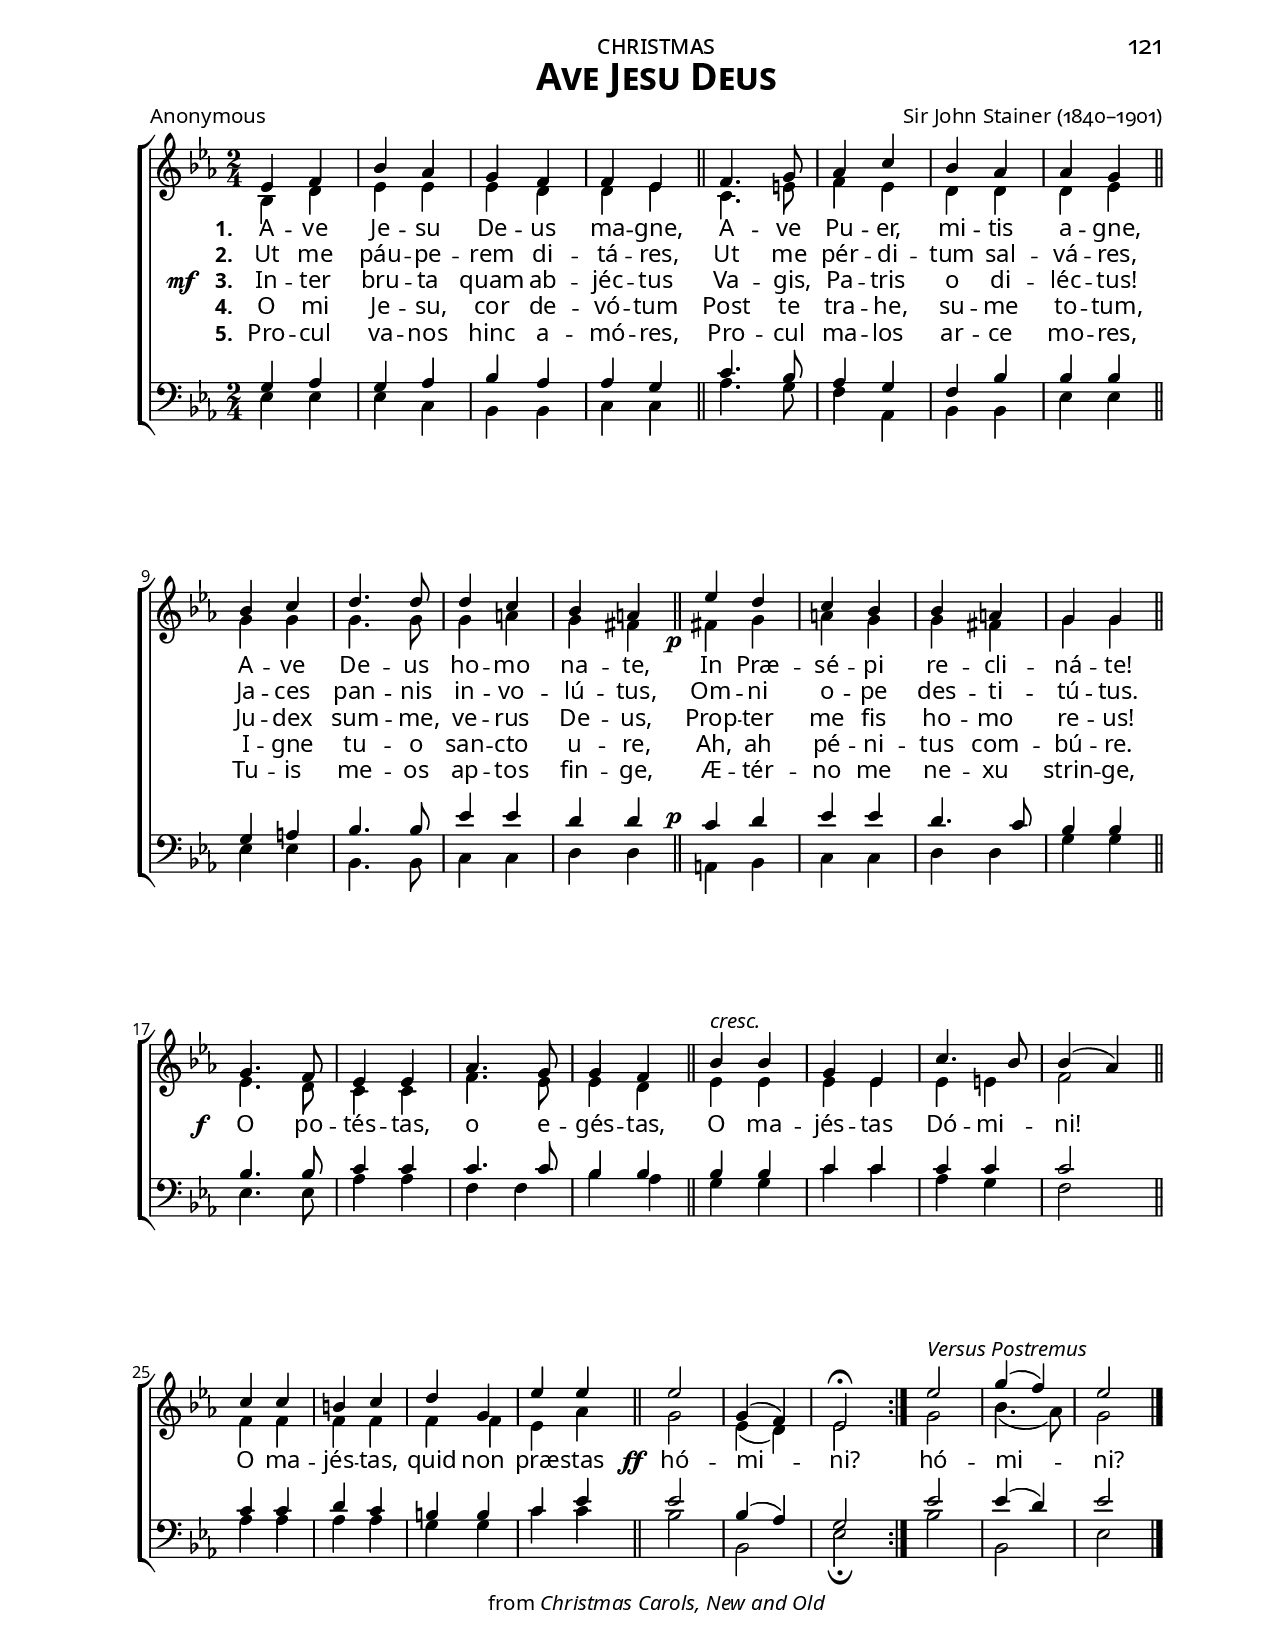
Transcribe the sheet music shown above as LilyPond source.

\version "2.14.2"
\include "util.ly"
\header {
  title = \markup{\override #'(font-name . "Garamond Premier Pro Semibold"){ \abs-fontsize #18 \smallCapsOldStyle"Ave Jesu Deus"}}
  poet = \markup\oldStyleNum"Anonymous"
  composer = \markup\oldStyleNum"Sir John Stainer (1840–1901)"
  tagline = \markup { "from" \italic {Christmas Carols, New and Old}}
}
\paper {
  %print-all-headers = ##t
  paper-height = 11\in
  paper-width = 8.5\in
  indent = 0\in
  %system-system-spacing = #'((basic-distance . 10) (padding . 0))
  %system-system-spacing =
  %  #'((basic-distance . 0)
  %     (minimum-distance . 0)
  %     (padding . -0.35)
  %     (stretchability . 100))
  ragged-last-bottom = ##f
  ragged-bottom = ##f
  two-sided = ##t
  inner-margin = 1\in
  outer-margin = 0.75\in
  top-margin = 0.26\in
  bottom-margin = 0.25\in
  first-page-number = #121
  print-first-page-number = ##t
  headerLine = \markup{\override #'(font-name . "Garamond Premier Pro") \smallCapsOldStyle"christmas"}
  oddHeaderMarkup = \markup\fill-line{
     \override #'(font-name . "Garamond Premier Pro")\abs-fontsize #12.5
     \combine 
        \fill-line{"" \on-the-fly #print-page-number-check-first
        \oldStylePageNum""
        }
        \fill-line{\headerLine}
  }
  evenHeaderMarkup = \markup {
     \override #'(font-name . "Garamond Premier Pro")\abs-fontsize #12.5
     \combine
        \on-the-fly #print-page-number-check-first
        \oldStylePageNum""
        \fill-line{\headerLine}
  }
}
#(set-global-staff-size 18) \paper{ #(define fonts (make-pango-font-tree "Garamond Premier Pro" "Garamond Premier Pro" "Garamond Premier Pro" (/ 18 20))) }
global = {
  \key ees \major
  \time 2/4
  \override DynamicLineSpanner #'staff-padding = #0.0
  \override DynamicLineSpanner #'Y-extent = #'(1 . 1)
  \override DynamicText #'X-offset = #'-4
}

sopMusic = \relative c' {
  ees4 f |
  bes aes |
  g f |
  f ees \bar "||"
  f4. g8 |
  aes4 c |
  
  bes aes |
  aes g \bar "||"
  bes c |
  d4. d8 |
  d4 c |
  bes a \bar "||"
  ees'_\p d |
  
  c bes |
  bes a |
  g g \bar "||" \break
  g4. f8 |
  ees4 ees |
  aes4. g8 |
  g4 f \bar "||"
  
  bes4^\markup\italic"cresc." bes |
  g ees |
  c'4. bes8 |
  bes4( aes) \bar "||" \break
  c4 c |
  b c |
  d g, |
  
  ees' ees \bar "||"
  ees2 |
  g,4( f) |
  ees2\fermata \bar ":|."
  ees'^\markup\italic{ "Versus Postremus"} |
  g4( f) |
  ees2 \bar "|."
}
sopWords = \lyricmode {
  
}

altoMusic = \relative c' {
  bes4 d |
  ees ees |
  ees d |
  d ees \bar "||"
  c4. e8 |
  f4 ees |
  
  d d |
  d ees \bar "||"
  g g |
  g4. g8 |
  g4 a |
  g fis \bar "||"
  fis! g |
  
  a g |
  g fis |
  g g \bar "||"
  ees4. d8 |
  c4 c |
  f4. ees8 |
  ees4 d |
  
  ees ees |
  ees ees |
  ees e |
  f2 \bar "||"
  f4 f |
  f f |
  f f |
  
  ees aes \bar "||"
  g2 |
  ees4( d) |
  ees2 |
  g2 |
  bes4.( aes8) |
  g2 \bar "|."
}
altoWords = {
  \dropLyricsV
  \lyricmode {
    \set stanza = #"1. "
    A -- ve Je -- su De -- us ma -- gne,
    A -- ve Pu -- er, mi -- tis a -- gne,
    A -- ve De -- us ho -- mo na -- te,
    In Præ -- sé -- pi re -- cli -- ná -- te!
  }
  
  \set stanza = \markup\dynamic"f   "
  \lyricmode {
    \set associatedVoice = "tenors"
    O po -- tés -- tas, o e -- gés -- tas,
    O ma -- jés -- tas Dó -- mi -- ni!
    O ma -- jés -- tas, quid non præ -- stas
  }
  \set stanza = \markup\dynamic"  ff "
  \lyricmode{
    hó -- mi -- ni?
    hó -- mi -- ni?
  }
}
altoWordsII = \lyricmode {
  \dropLyricsV
%\markup\italic
  \set stanza = #"2. "
  Ut me páu -- pe -- rem di -- tá -- res,
  Ut me pér -- di -- tum sal -- vá -- res,
  Ja -- ces pan -- nis in -- vo -- lú -- tus,
  Om -- ni o -- pe des -- ti -- tú -- tus.
}
altoWordsIII = {
  \dropLyricsV
  \set stanza = \markup{\dynamic "mf  " "3. "}
  \lyricmode {
    In -- ter bru -- ta quam ab -- jéc -- tus
    Va -- gis, Pa -- tris o di -- léc -- tus!
    Ju -- dex sum -- me, ve -- rus De -- us,
    Prop -- ter me fis ho -- mo re -- us!
  }
}
altoWordsIV = \lyricmode {
  \dropLyricsV
  \set stanza = #"4. "
  O mi Je -- su, cor de -- vó -- tum
  Post te tra -- he, su -- me to -- tum,
  I -- gne tu -- o san -- cto u -- re,
  Ah, ah pé -- ni -- tus com -- bú -- re.
}
altoWordsV = \lyricmode {
  \dropLyricsV
  \set stanza = #"5. "
  Pro -- cul va -- nos hinc a -- mó -- res,
  Pro -- cul ma -- los ar -- ce mo -- res,
  Tu -- is me -- os ap -- tos fin -- ge,
  Æ -- tér -- no me ne -- xu strin -- ge,
}
altoWordsVI = \lyricmode {
  \set stanza = #"6. "
  \set ignoreMelismata = ##t
}
tenorMusic = \relative c' {
  g4 aes |
  g aes |
  bes aes |
  aes g \bar "||"
  c4. bes8 |
  aes4 g |
  
  f bes |
  bes bes \bar "||"
  g a |
  bes4. bes8 |
  ees4 ees |
  d d \bar "||"
  c^\p d |
  
  ees4 ees |
  d4. c8 |
  bes4 bes \bar "||"
  bes4. bes8 |
  c4 c |
  c4. c8 |
  bes4 bes \bar "||"
  
  bes bes |
  c c |
  c c |
  c2 \bar "||"
  c4 c |
  d c |
  b b |
  
  c ees \bar "||"
  ees2 |
  bes4( aes) |
  g2 |
  
  ees' |
  ees4( d) |
  ees2 \bar "|."
  
}
tenorWords = \lyricmode {

}

bassMusic = \relative c {
  ees4 ees |
  ees c |
  bes bes |
  c c \bar "||"
  aes'4. g8 |
  f4 aes, |
  
  bes4 bes |
  ees ees \bar "||"
  ees ees |
  bes4. bes8 |
  c4 c |
  d d \bar "||"
  a bes |
  
  c c |
  d d |
  g g \bar "||"
  ees4. ees8 |
  aes4 aes |
  f f |
  bes aes \bar "||"
  
  g g |
  c c |
  aes g |
  f2 \bar "||"
  aes4 aes |
  aes aes |
  g g |
  
  c c \bar "||"
  bes2 |
  bes, |
  ees\fermata |
  bes' |
  bes, |
  ees \bar "|."
}
bassWords = \lyricmode {

}

pianoRH = \relative c' {
  
}
pianoLH = \relative c' {
  
}

\score {
  <<
   \new ChoirStaff <<
%    \new Lyrics = sopranos \with { \override VerticalAxisGroup #'nonstaff-relatedstaff-spacing = #'((basic-distance . 1)) }
    \new Staff = women <<
      \new Voice = "sopranos" { \voiceOne << \global \sopMusic >> }
      \new Voice = "altos" { \voiceTwo << \global \altoMusic >> }
    >>
   \new Staff = men <<
      \clef bass
      \new Voice = "tenors" { \voiceOne << \global \tenorMusic >> }
      \new Voice = "basses" { \voiceTwo << \global \bassMusic >> }
    >>
    \new Lyrics \with { alignAboveContext = #"women" \override VerticalAxisGroup #'nonstaff-relatedstaff-spacing = #'((basic-distance . 1))} \lyricsto "sopranos" \sopWords
     \new Lyrics = "altosVI"  \with { alignBelowContext = #"women" \override VerticalAxisGroup #'nonstaff-relatedstaff-spacing = #'((basic-distance . 1))} \lyricsto "altos" \altoWordsVI
    \new Lyrics = "altosV"  \with { alignBelowContext = #"women" \override VerticalAxisGroup #'nonstaff-relatedstaff-spacing = #'((basic-distance . 1))} \lyricsto "altos" \altoWordsV
    \new Lyrics = "altosIV"  \with { alignBelowContext = #"women" \override VerticalAxisGroup #'nonstaff-relatedstaff-spacing = #'((basic-distance . 1))} \lyricsto "altos" \altoWordsIV
    \new Lyrics = "altosIII"  \with { alignBelowContext = #"women" \override VerticalAxisGroup #'nonstaff-relatedstaff-spacing = #'((basic-distance . 1))} \lyricsto "altos" \altoWordsIII
    \new Lyrics = "altosII"  \with { alignBelowContext = #"women" \override VerticalAxisGroup #'nonstaff-relatedstaff-spacing = #'((basic-distance . 1))} \lyricsto "altos" \altoWordsII
    \new Lyrics = "altos"  \with { alignBelowContext = #"women" \override VerticalAxisGroup #'nonstaff-relatedstaff-spacing = #'((basic-distance . 1))} \lyricsto "altos" \altoWords
    \new Lyrics \with { alignAboveContext = #"men" \override VerticalAxisGroup #'nonstaff-relatedstaff-spacing = #'((basic-distance . 1)) } \lyricsto "tenors" \tenorWords
    \new Lyrics \with { alignBelowContext = #"men" \override VerticalAxisGroup #'nonstaff-relatedstaff-spacing = #'((basic-distance . 1)) } \lyricsto "basses" \bassWords
  >>
%    \new PianoStaff << \new Staff { \new Voice { \pianoRH } } \new Staff { \clef "bass" \pianoLH } >>
  >>
  \layout {
  \context {
    \Lyrics
    \override LyricText #'font-size = #1.3
  }
    \context {
      \Score
      %\override SpacingSpanner #'base-shortest-duration = #(ly:make-moment 1 8)
      %\override SpacingSpanner #'common-shortest-duration = #(ly:make-moment 1 4)
    }
    \context {
      % Remove all empty staves
      % \Staff \RemoveEmptyStaves \override VerticalAxisGroup #'remove-first = ##t
    }
    \context {
      \Lyrics
      \override LyricText #'X-offset = #center-on-word
    }
  }
}

